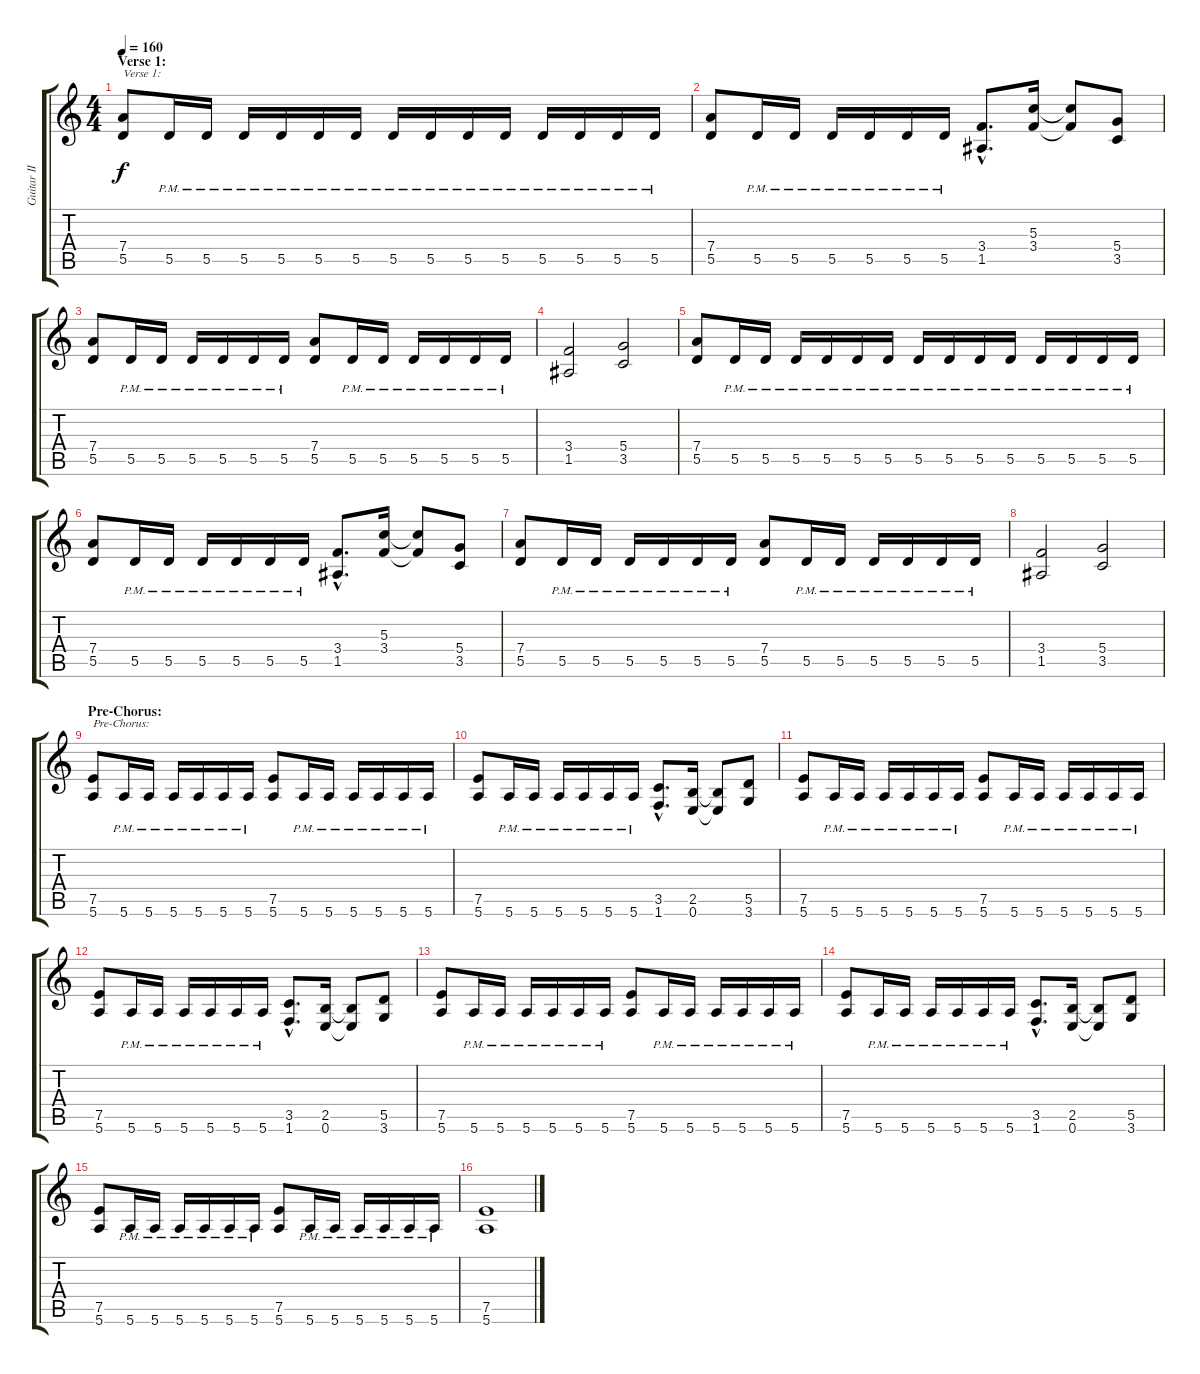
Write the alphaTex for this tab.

\track ("Guitar II" "Guitar II") {instrument distortionguitar}
\staff {score tabs}
\tuning (E4 B3 G3 D3 A2 E2) {hide}
\ts (4 4)
\section ("" "Verse 1:")
\tempo 160
\clef g2
\ks c
(7.4 5.5).8{txt "Verse 1:" dy f} 5.5{pm}.16 5.5{pm}.16 5.5{pm}.16 5.5{pm}.16 5.5{pm}.16 5.5{pm}.16 5.5{pm}.16 5.5{pm}.16 5.5{pm}.16 5.5{pm}.16 5.5{pm}.16 5.5{pm}.16 5.5{pm}.16 5.5{pm}.16 |
(7.4 5.5).8 5.5{pm}.16 5.5{pm}.16 5.5{pm}.16 5.5{pm}.16 5.5{pm}.16 5.5{pm}.16 (3.4{hac} 1.5{hac}).8{d} (5.3 3.4).16 (5.3{t} 3.4{t}).8 (5.4 3.5).8 |
(7.4 5.5).8 5.5{pm}.16 5.5{pm}.16 5.5{pm}.16 5.5{pm}.16 5.5{pm}.16 5.5{pm}.16 (7.4 5.5).8 5.5{pm}.16 5.5{pm}.16 5.5{pm}.16 5.5{pm}.16 5.5{pm}.16 5.5{pm}.16 |
(3.4 1.5).2 (5.4 3.5).2 |
(7.4 5.5).8 5.5{pm}.16 5.5{pm}.16 5.5{pm}.16 5.5{pm}.16 5.5{pm}.16 5.5{pm}.16 5.5{pm}.16 5.5{pm}.16 5.5{pm}.16 5.5{pm}.16 5.5{pm}.16 5.5{pm}.16 5.5{pm}.16 5.5{pm}.16 |
(7.4 5.5).8 5.5{pm}.16 5.5{pm}.16 5.5{pm}.16 5.5{pm}.16 5.5{pm}.16 5.5{pm}.16 (3.4{hac} 1.5{hac}).8{d} (5.3 3.4).16 (5.3{t} 3.4{t}).8 (5.4 3.5).8 |
(7.4 5.5).8 5.5{pm}.16 5.5{pm}.16 5.5{pm}.16 5.5{pm}.16 5.5{pm}.16 5.5{pm}.16 (7.4 5.5).8 5.5{pm}.16 5.5{pm}.16 5.5{pm}.16 5.5{pm}.16 5.5{pm}.16 5.5{pm}.16 |
(3.4 1.5).2 (5.4 3.5).2 |
\section ("" "Pre-Chorus:")
(7.5 5.6).8{txt "Pre-Chorus:"} 5.6{pm}.16 5.6{pm}.16 5.6{pm}.16 5.6{pm}.16 5.6{pm}.16 5.6{pm}.16 (7.5 5.6).8 5.6{pm}.16 5.6{pm}.16 5.6{pm}.16 5.6{pm}.16 5.6{pm}.16 5.6{pm}.16 |
(7.5 5.6).8 5.6{pm}.16 5.6{pm}.16 5.6{pm}.16 5.6{pm}.16 5.6{pm}.16 5.6{pm}.16 (3.5{hac} 1.6{hac}).8{d} (2.5 0.6).16 (2.5{t} 0.6{t}).8 (5.5 3.6).8 |
(7.5 5.6).8 5.6{pm}.16 5.6{pm}.16 5.6{pm}.16 5.6{pm}.16 5.6{pm}.16 5.6{pm}.16 (7.5 5.6).8 5.6{pm}.16 5.6{pm}.16 5.6{pm}.16 5.6{pm}.16 5.6{pm}.16 5.6{pm}.16 |
(7.5 5.6).8 5.6{pm}.16 5.6{pm}.16 5.6{pm}.16 5.6{pm}.16 5.6{pm}.16 5.6{pm}.16 (3.5{hac} 1.6{hac}).8{d} (2.5 0.6).16 (2.5{t} 0.6{t}).8 (5.5 3.6).8 |
(7.5 5.6).8 5.6{pm}.16 5.6{pm}.16 5.6{pm}.16 5.6{pm}.16 5.6{pm}.16 5.6{pm}.16 (7.5 5.6).8 5.6{pm}.16 5.6{pm}.16 5.6{pm}.16 5.6{pm}.16 5.6{pm}.16 5.6{pm}.16 |
(7.5 5.6).8 5.6{pm}.16 5.6{pm}.16 5.6{pm}.16 5.6{pm}.16 5.6{pm}.16 5.6{pm}.16 (3.5{hac} 1.6{hac}).8{d} (2.5 0.6).16 (2.5{t} 0.6{t}).8 (5.5 3.6).8 |
(7.5 5.6).8 5.6{pm}.16 5.6{pm}.16 5.6{pm}.16 5.6{pm}.16 5.6{pm}.16 5.6{pm}.16 (7.5 5.6).8 5.6{pm}.16 5.6{pm}.16 5.6{pm}.16 5.6{pm}.16 5.6{pm}.16 5.6{pm}.16 |
(7.5 5.6).1
